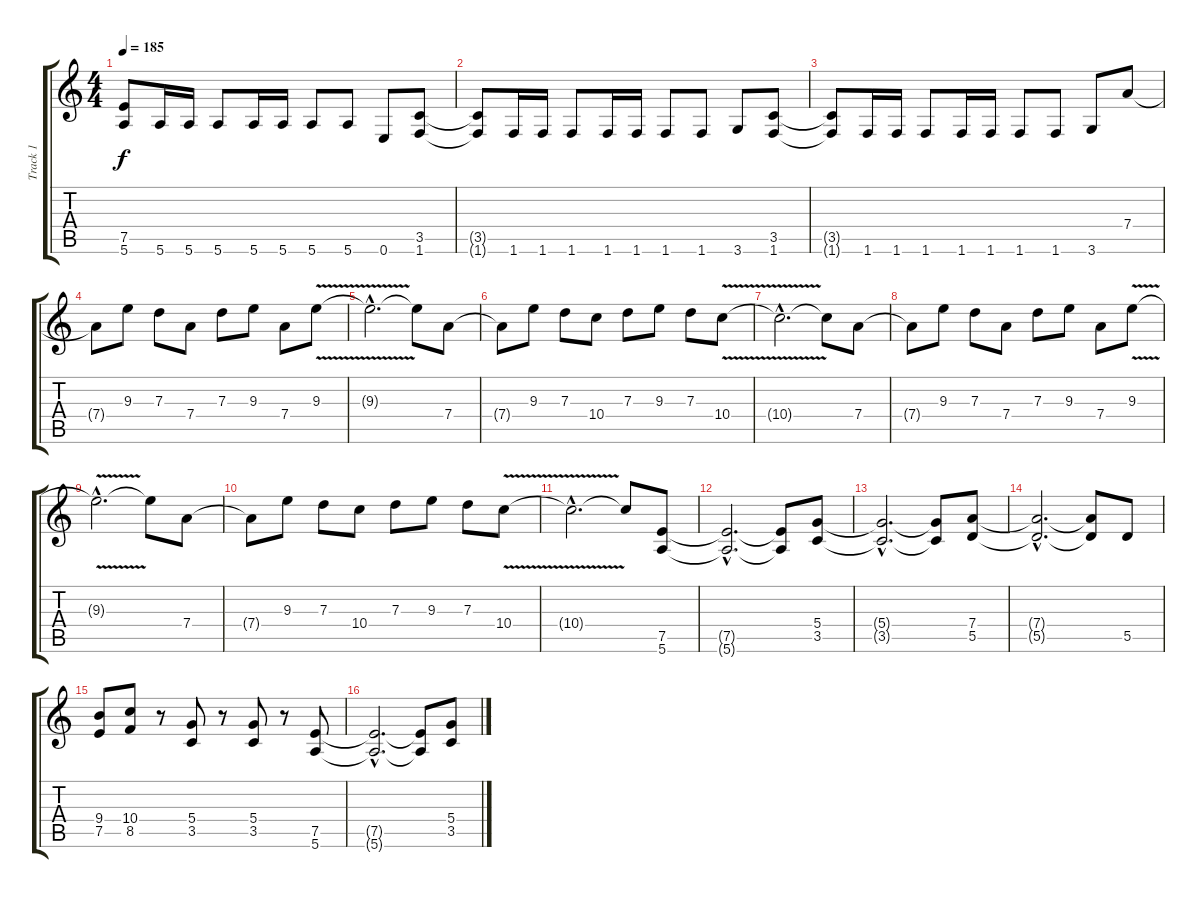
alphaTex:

\track ("Track 1" "Track 1") {instrument overdrivenguitar}
\staff {score tabs}
\tuning (E4 B3 G3 D3 A2 E2) {hide}
\ts (4 4)
\tempo 185
\clef g2
\ks c
(7.5{t} 5.6{t}).8{dy f} 5.6.16 5.6.16 5.6.8 5.6.16 5.6.16 5.6.8 5.6.8 0.6.8 (3.5 1.6).8 |
(3.5{t} 1.6{t}).8 1.6.16 1.6.16 1.6.8 1.6.16 1.6.16 1.6.8 1.6.8 3.6.8 (3.5 1.6).8 |
(3.5{t} 1.6{t}).8 1.6.16 1.6.16 1.6.8 1.6.16 1.6.16 1.6.8 1.6.8 3.6.8 7.4.8 |
7.4{t}.8 9.3.8 7.3.8 7.4.8 7.3.8 9.3.8 7.4.8 9.3{v}.8 |
9.3{hac t}.2{d} 9.3{t}.8 7.4.8 |
7.4{t}.8 9.3.8 7.3.8 10.4.8 7.3.8 9.3.8 7.3.8 10.4{v}.8 |
10.4{hac t}.2{d} 10.4{t}.8 7.4.8 |
7.4{t}.8 9.3.8 7.3.8 7.4.8 7.3.8 9.3.8 7.4.8 9.3{v}.8 |
9.3{hac t}.2{d} 9.3{t}.8 7.4.8 |
7.4{t}.8 9.3.8 7.3.8 10.4.8 7.3.8 9.3.8 7.3.8 10.4{v}.8 |
10.4{hac t}.2{d} 10.4{t}.8 (7.5 5.6).8 |
(7.5{hac t} 5.6{hac t}).2{d} (7.5{t} 5.6{t}).8 (5.4 3.5).8 |
(5.4{hac t} 3.5{hac t}).2{d} (5.4{t} 3.5{t}).8 (7.4 5.5).8 |
(7.4{hac t} 5.5{hac t}).2{d} (7.4{t} 5.5{t}).8 5.5.8 |
(9.4 7.5).8 (10.4 8.5).8 r.8 (5.4 3.5).8 r.8 (5.4 3.5).8 r.8 (7.5 5.6).8 |
(7.5{hac t} 5.6{hac t}).2{d} (7.5{t} 5.6{t}).8 (5.4 3.5).8
